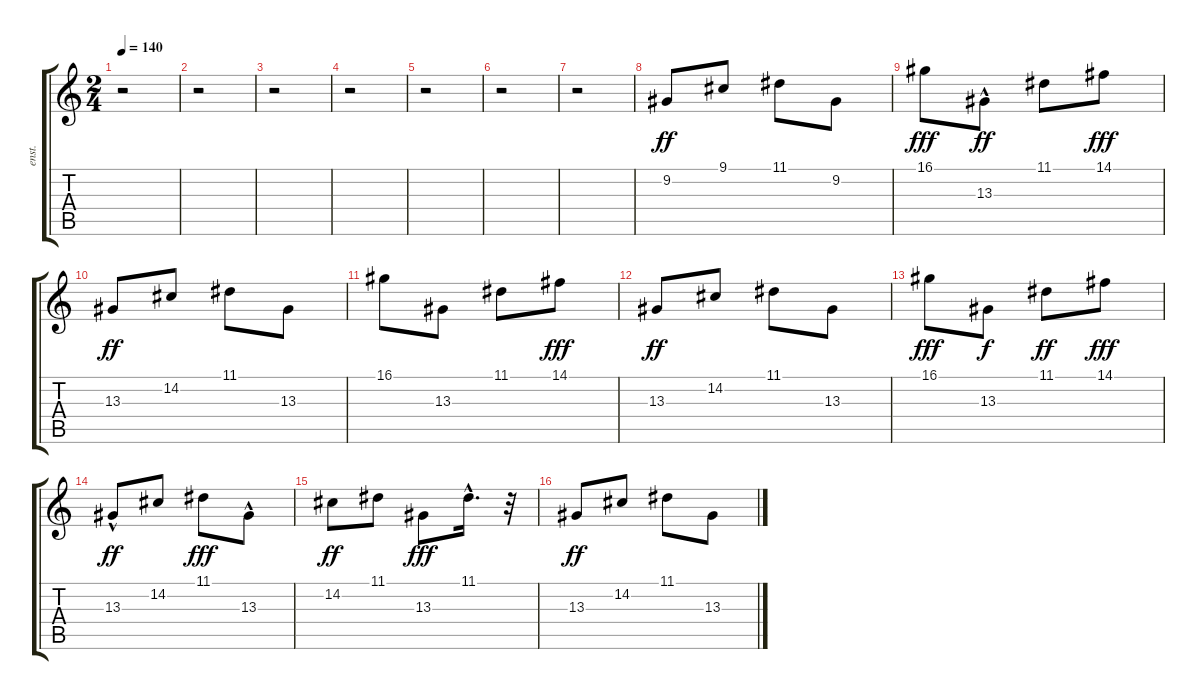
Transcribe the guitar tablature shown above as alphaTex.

\track ("enst." "enst.") {instrument lead1square}
\staff {score tabs}
\tuning (E4 B3 G3 D3 A2 E2) {hide}
\ts (2 4)
\tempo 140
\clef g2
\ks c
r.2{dy ff} |
r.2 |
r.2 |
r.2 |
r.2 |
r.2 |
r.2 |
9.2.8 9.1.8 11.1.8 9.2.8 |
16.1.8{dy fff} 13.3{hac}.8{dy ff} 11.1.8 14.1.8{dy fff} |
13.3.8{dy ff} 14.2.8 11.1.8 13.3.8 |
16.1.8 13.3.8 11.1.8 14.1.8{dy fff} |
13.3.8{dy ff} 14.2.8 11.1.8 13.3.8 |
16.1.8{dy fff} 13.3.8{dy f} 11.1.8{dy ff} 14.1.8{dy fff} |
13.3{hac}.8{dy ff} 14.2.8 11.1.8{dy fff} 13.3{hac}.8 |
14.2.8{dy ff} 11.1.8 13.3.8{dy fff} 11.1{hac}.16{d} r.32 |
13.3.8{dy ff} 14.2.8 11.1.8 13.3.8
